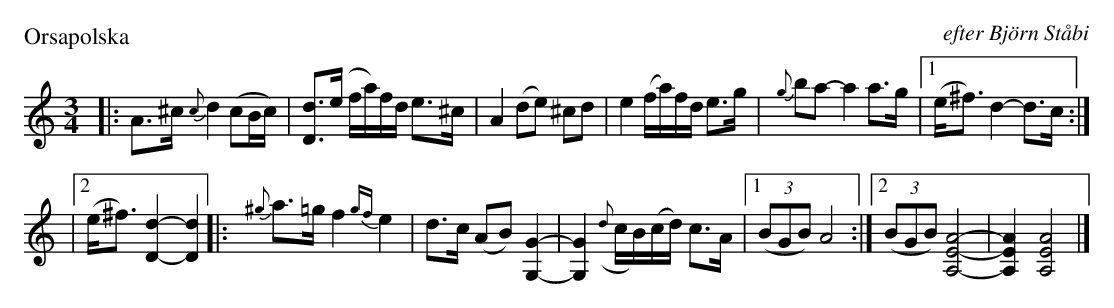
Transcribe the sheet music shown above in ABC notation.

X:1
P: Orsapolska
O: efter Bj\"orn St\aabi
M: 3/4
L: 1/8
K: Ddor
|: A>^c {c}d2 (cB/c/) | [dD]>(e f/a/)f/d/ e>^c \
| A2 (de) ^cd | e2 (f/a/)f/d/ e>g \
| {g}ba- a2 a>g |1 (e<^f) d2- d>c :|
|2 (e<^f) [d2-D2-] [d2D2] \
|: {^g}a>=g f2{gf}e2 | d>c (AB) [G2-G,2-] \
| [G2G,2] ({d}c/B/)(c/d/) c>A |1 ((3BGB) A4 :|2 ((3BGB) [A4-E4-A,4-] | [A2E2A,2] [A4E4A,4] |]
